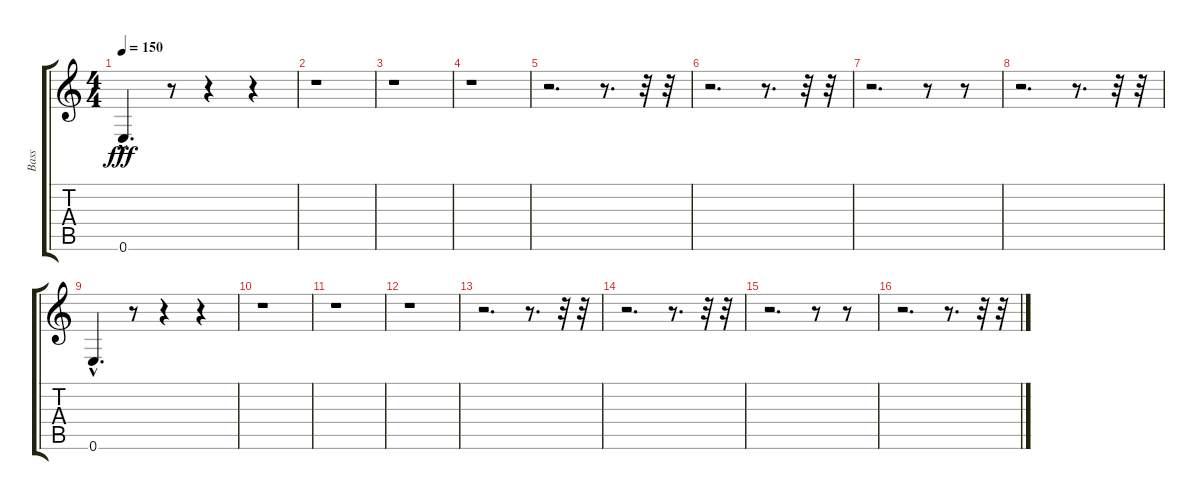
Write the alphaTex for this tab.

\track ("Bass" "Bass") {instrument fretlessbass}
\staff {score tabs}
\tuning (E4 B3 G3 D3 A2 E2) {hide}
\ts (4 4)
\tempo 150
\clef g2
\ks c
0.6{hac}.4{d dy fff} r.8 r.4 r.4 |
r.1 |
r.1 |
r.1 |
r.2{d} r.8{d} r.32 r.32 |
r.2{d} r.8{d} r.32 r.32 |
r.2{d} r.8 r.8 |
r.2{d} r.8{d} r.32 r.32 |
0.6{hac}.4{d} r.8 r.4 r.4 |
r.1 |
r.1 |
r.1 |
r.2{d} r.8{d} r.32 r.32 |
r.2{d} r.8{d} r.32 r.32 |
r.2{d} r.8 r.8 |
r.2{d} r.8{d} r.32 r.32
